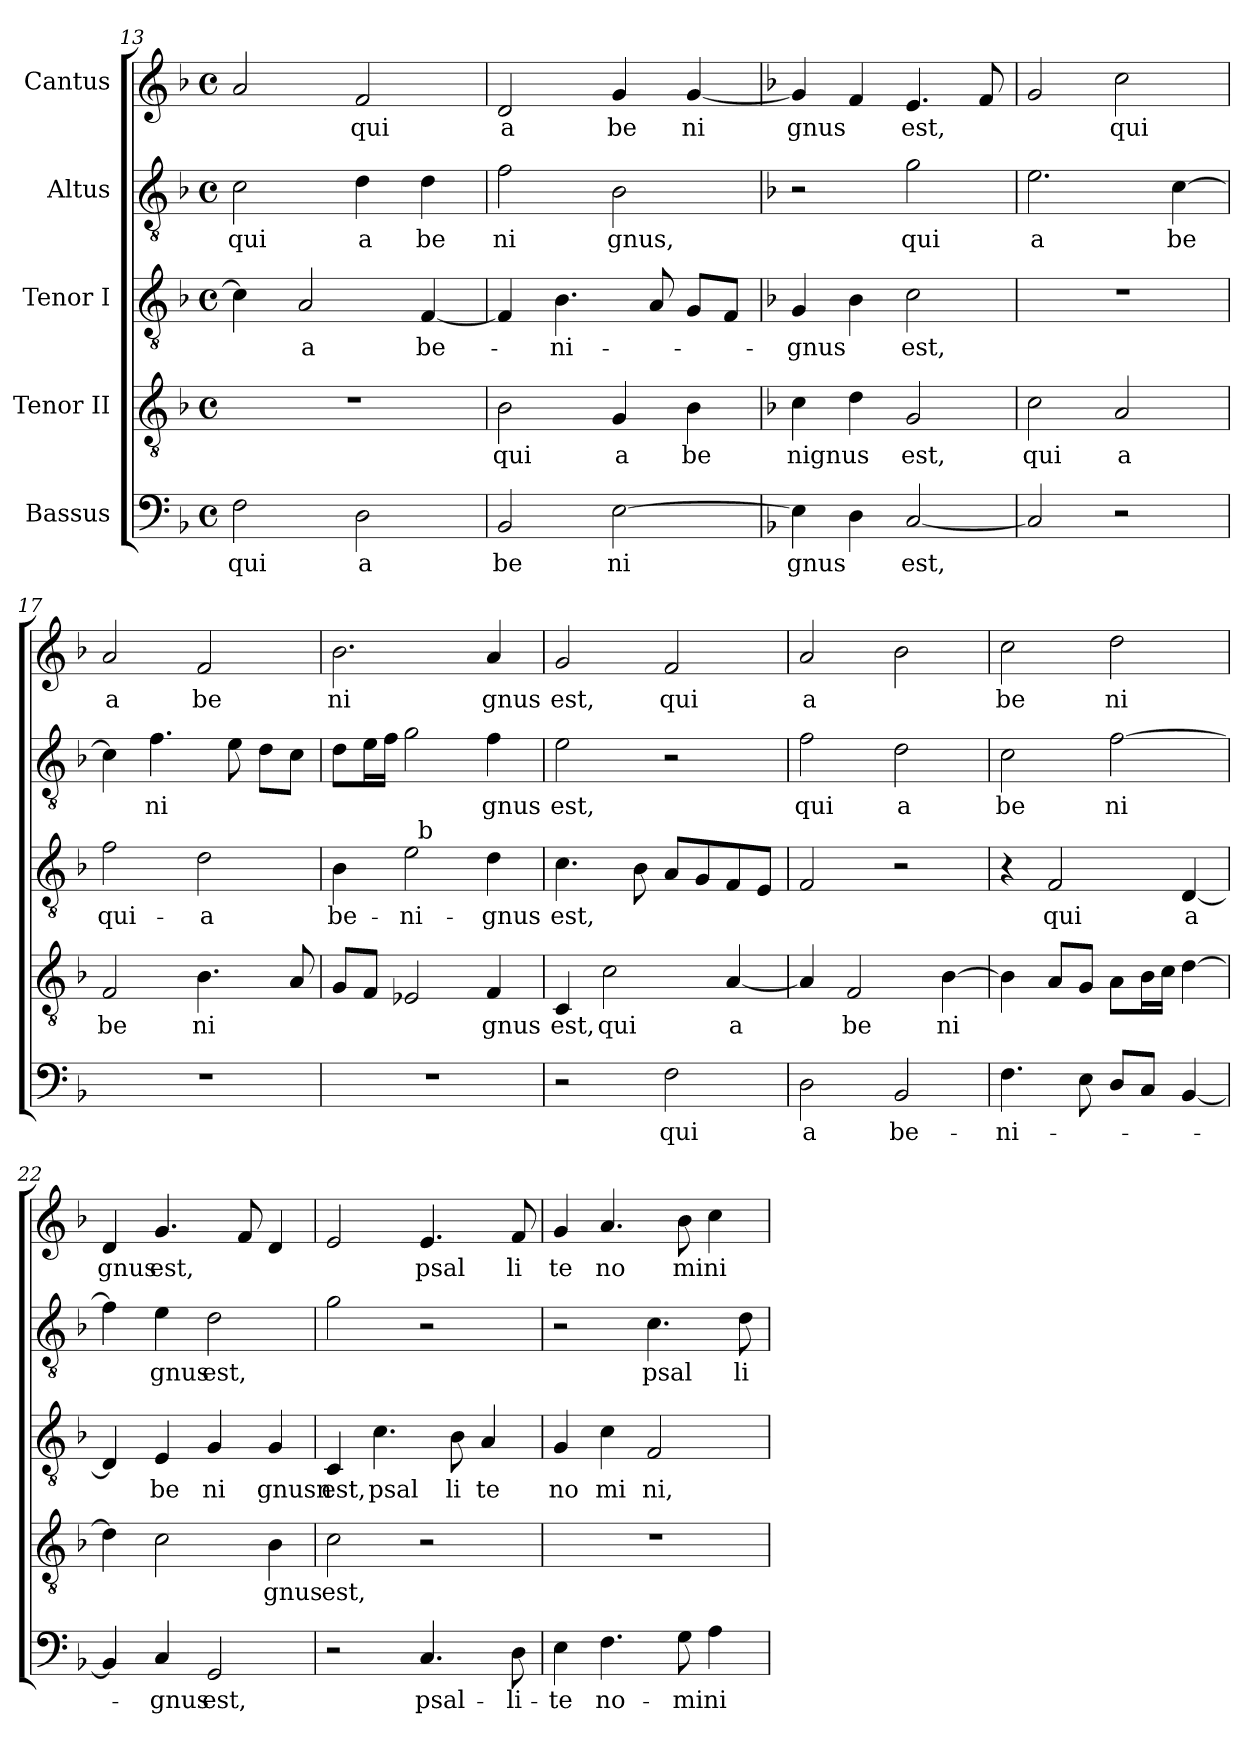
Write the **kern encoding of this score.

**kern	**text	**kern	**text	**kern	**text	**kern	**text	**kern	**text
*part5	*part5	*part4	*part4	*part3	*part3	*part2	*part2	*part1	*part1
*staff5	*staff5	*staff4	*staff4	*staff3	*staff3	*staff2	*staff2	*staff1	*staff1
*I"Bassus	*	*I"Tenor II	*	*I"Tenor I	*	*I"Altus	*	*I"Cantus	*
!!LO:LB:g=z
*clefF4	*	*clefGv2	*	*clefGv2	*	*clefGv2	*	*clefG2	*
*k[b-]	*	*k[b-]	*	*k[b-]	*	*k[b-]	*	*k[b-]	*
*F:	*	*F:	*	*F:	*	*F:	*	*F:	*
*M4/4	*	*M4/4	*	*M4/4	*	*M4/4	*	*M4/4	*
*met(c)	*	*met(c)	*	*met(c)	*	*met(c)	*	*met(c)	*
=13	=13	=13	=13	=13	=13	=13	=13	=13	=13
!	!LO:LY:b:cj	!	!	!	!	!	!LO:LY:b:cj	!	!
*	*	*	*	*^	*	*	*	*	*
2F\	qui	1r	.	4c\]	64ryy	.	2c\	qui	2a/	.
.	.	.	.	.	2ryy	.	.	.	.	.
!	!	!	!	!	!	!LO:LY:b:cj	!	!	!	!
.	.	.	.	2A/	.	a	.	.	.	.
!	!LO:LY:b:cj	!	!	!	!	!	!	!LO:LY:b:cj	!	!LO:LY:b:cj
2D\	a	.	.	.	.	.	4d\	a	2f/	qui
.	.	.	.	.	4ryy	.	.	.	.	.
!	!	!	!	!	!	!LO:LY:b:cj	!	!LO:LY:b:cj	!	!
.	.	.	.	[<4F/	.	be-	4d\	be	.	.
.	.	.	.	.	8...ryy	.	.	.	.	.
=14	=14	=14	=14	=14	=14	=14	=14	=14	=14	=14
!	!LO:LY:b:cj	!	!LO:LY:b:cj	!	!	!	!	!LO:LY:b:cj	!	!LO:LY:b:cj
*	*	*	*	*v	*v	*	*	*	*	*
2BB-/	be	2B-\	qui	4F/]	.	2f\	ni	2d/	a
!	!	!	!	!	!LO:LY:b:cj	!	!	!	!
.	.	.	.	4.B-\	-ni-	.	.	.	.
!	!LO:LY:b:cj	!	!LO:LY:b:cj	!	!	!	!LO:LY:b:cj	!	!LO:LY:b:cj
[>2E\	ni	4G/	a	.	.	2B-\	gnus,	4g/	be
.	.	.	.	8A/	.	.	.	.	.
!	!	!	!LO:LY:b:cj	!	!	!	!	!	!LO:LY:b:cj
.	.	4B-\	be	8G/L	.	.	.	[<4g/	ni
.	.	.	.	8F/J	.	.	.	.	.
=15	=15	=15	=15	=15	=15	=15	=15	=15	=15
*k[b-]	*	*	*	*	*	*	*	*	*
*F:	*	*	*	*	*	*	*	*	*
!	!LO:LY:b	!	!LO:LY:b	!	!LO:LY:b	!	!	!	!LO:LY:b
4E\]	gnus	4c\	nignus	4G/	-gnus	2r	.	4g/]	gnus
4D\	.	4d\	.	4B-\	.	.	.	4f/	.
!	!LO:LY:b	!	!LO:LY:b:cj	!	!LO:LY:b:cj	!	!LO:LY:b:cj	!	!LO:LY:b
[<2C/	est,	2G/	est,	2c\	est,	2g\	qui	4.e/	est,
.	.	.	.	.	.	.	.	8f/	.
=16	=16	=16	=16	=16	=16	=16	=16	=16	=16
!	!	!	!LO:LY:b:cj	!	!	!	!LO:LY:b:cj	!	!
2C/]	.	2c\	qui	1r	.	2.e\	a	2g/	.
!	!	!	!LO:LY:b:cj	!	!	!	!	!	!LO:LY:b:cj
2r	.	2A/	a	.	.	.	.	2cc\	qui
!	!	!	!	!	!	!	!LO:LY:b:cj	!	!
.	.	.	.	.	.	[>4c\	be	.	.
=17	=17	=17	=17	=17	=17	=17	=17	=17	=17
!	!	!	!LO:LY:b:cj	!	!LO:LY:b:cj	!	!	!	!LO:LY:b:cj
1r	.	2F/	be	2f\	qui-	4c\]	.	2a/	a
!	!	!	!	!	!	!	!LO:LY:b:cj	!	!
.	.	.	.	.	.	4.f\	ni	.	.
!	!	!	!LO:LY:b:cj	!	!LO:LY:b:cj	!	!	!	!LO:LY:b:cj
.	.	4.B-\	ni	2d\	-a	.	.	2f/	be
.	.	.	.	.	.	8e\	.	.	.
.	.	.	.	.	.	8d\L	.	.	.
.	.	8A/	.	.	.	8c\J	.	.	.
=18	=18	=18	=18	=18	=18	=18	=18	=18	=18
!	!	!	!	!	!LO:LY:b:cj	!	!	!	!LO:LY:b:cj
*	*	*	*	*^	*	*	*	*	*
1r	.	8G/L	.	4B-\	4ryy	be-	8d\L	.	2.b-\	ni
.	.	8F/J	.	.	.	.	16e\	.	.	.
.	.	.	.	.	.	.	16f\J	.	.	.
!	!	!	!	!	!	!LO:LY:b:cj	!	!	!	!
.	.	2E-X/	.	2e\	32ryy	-ni-	2g\	.	.	.
!	!	!	!	!	!LO:TX:a:t=b	!	!	!	!	!
.	.	.	.	.	2ryy	.	.	.	.	.
!	!	!	!LO:LY:b:cj	!	!	!LO:LY:b:cj	!	!LO:LY:b:cj	!	!LO:LY:b:cj
.	.	4F/	gnus	4d\	.	-gnus	4f\	gnus	4a/	gnus
.	.	.	.	.	8..ryy	.	.	.	.	.
=19	=19	=19	=19	=19	=19	=19	=19	=19	=19	=19
!	!	!	!LO:LY:b:cj	!	!	!LO:LY:b	!	!LO:LY:b:cj	!	!LO:LY:b:cj
*	*	*	*	*v	*v	*	*	*	*	*
2r	.	4C/	est,	4.c\	est,	2e\	est,	2g/	est,
!	!	!	!LO:LY:b:cj	!	!	!	!	!	!
.	.	2c\	qui	.	.	.	.	.	.
.	.	.	.	8B-\	.	.	.	.	.
!	!LO:LY:b:cj	!	!	!	!	!	!	!	!LO:LY:b:cj
2F\	qui	.	.	8A/L	.	2r	.	2f/	qui
.	.	.	.	8G/	.	.	.	.	.
!	!	!	!LO:LY:b:cj	!	!	!	!	!	!
.	.	[>4A/	a	8F/	.	.	.	.	.
.	.	.	.	8E/J	.	.	.	.	.
!!LO:PB:g=z
=20	=20	=20	=20	=20	=20	=20	=20	=20	=20
!	!LO:LY:b:cj	!	!	!	!	!	!LO:LY:b:cj	!	!LO:LY:b:cj
2D\	a	4A/]	.	2F/	.	2f\	qui	2a/	a
!	!	!	!LO:LY:b:cj	!	!	!	!	!	!
.	.	2F/	be	.	.	.	.	.	.
!	!LO:LY:b:cj	!	!	!	!	!	!LO:LY:b:cj	!	!
2BB-/	be-	.	.	2r	.	2d\	a	2b-\	.
!	!	!	!LO:LY:b:cj	!	!	!	!	!	!
.	.	[>4B-\	ni	.	.	.	.	.	.
=21	=21	=21	=21	=21	=21	=21	=21	=21	=21
!	!LO:LY:b:cj	!	!	!	!	!	!LO:LY:b:cj	!	!LO:LY:b:cj
4.F\	-ni-	4B-\]	.	4r	.	2c\	be	2cc\	be
!	!	!	!	!	!LO:LY:b:cj	!	!	!	!
.	.	8A/L	.	2F/	qui	.	.	.	.
8E\	.	8G/J	.	.	.	.	.	.	.
!	!	!	!	!	!	!	!LO:LY:b:cj	!	!LO:LY:b:cj
8D/L	.	8A\L	.	.	.	[>2f\	ni	2dd\	ni
8C/J	.	16B-\	.	.	.	.	.	.	.
.	.	16c\J	.	.	.	.	.	.	.
!	!	!	!	!	!LO:LY:b:cj	!	!	!	!
[<4BB-/	.	[>4d\	.	[<4D/	a	.	.	.	.
=22	=22	=22	=22	=22	=22	=22	=22	=22	=22
!	!	!	!	!	!	!	!	!	!LO:LY:b:cj
4BB-/]	.	4d\]	.	4D/]	.	4f\]	.	4d/	gnus
!	!LO:LY:b:cj	!	!	!	!LO:LY:b:cj	!	!LO:LY:b:cj	!	!LO:LY:b
4C/	-gnus	2c\	.	4E/	be	4e\	gnus	4.g/	est,
!	!LO:LY:b:cj	!	!	!	!LO:LY:b:cj	!	!LO:LY:b	!	!
2GG/	est,	.	.	4G/	ni	2d\	est,	.	.
.	.	.	.	.	.	.	.	8f/	.
!	!	!	!LO:LY:b:cj	!	!LO:LY:b:rj	!	!	!	!
.	.	4B-\	gnus	4G/	gnusn	.	.	4d/	.
=23	=23	=23	=23	=23	=23	=23	=23	=23	=23
!	!	!	!LO:LY:b:cj	!	!LO:LY:b:cj	!	!	!	!
2r	.	2c\	est,	4C/	est,	2g\	.	2e/	.
!	!	!	!	!	!LO:LY:b:cj	!	!	!	!
.	.	.	.	4.c\	psal	.	.	.	.
!	!LO:LY:b:cj	!	!	!	!	!	!	!	!LO:LY:b:cj
4.C/	psal-	2r	.	.	.	2r	.	4.e/	psal
!	!	!	!	!	!LO:LY:b:cj	!	!	!	!
.	.	.	.	8B-\	li	.	.	.	.
!	!	!	!	!	!LO:LY:b:cj	!	!	!	!
.	.	.	.	4A/	te	.	.	.	.
!	!LO:LY:b:cj	!	!	!	!	!	!	!	!LO:LY:b:cj
8D\	-li-	.	.	.	.	.	.	8f/	li
=24	=24	=24	=24	=24	=24	=24	=24	=24	=24
!	!LO:LY:b:cj	!	!	!	!LO:LY:b:cj	!	!	!	!LO:LY:b:cj
4E\	-te	1r	.	4G/	no	2r	.	4g/	te
!	!LO:LY:b:cj	!	!	!	!LO:LY:b:cj	!	!	!	!LO:LY:b:cj
4.F\	no-	.	.	4c\	mi	.	.	4.a/	no
!	!	!	!	!	!LO:LY:b:cj	!	!LO:LY:b:cj	!	!
.	.	.	.	2F/	ni,	4.c\	psal	.	.
!	!LO:LY:b:cj	!	!	!	!	!	!	!	!LO:LY:b:cj
8G\	-mini	.	.	.	.	.	.	8b-\	mini
4A\	.	.	.	.	.	.	.	4cc\	.
!	!	!	!	!	!	!	!LO:LY:b:cj	!	!
.	.	.	.	.	.	8d\	li	.	.
=	=	=	=	=	=	=	=	=	=
*-	*-	*-	*-	*-	*-	*-	*-	*-	*-
